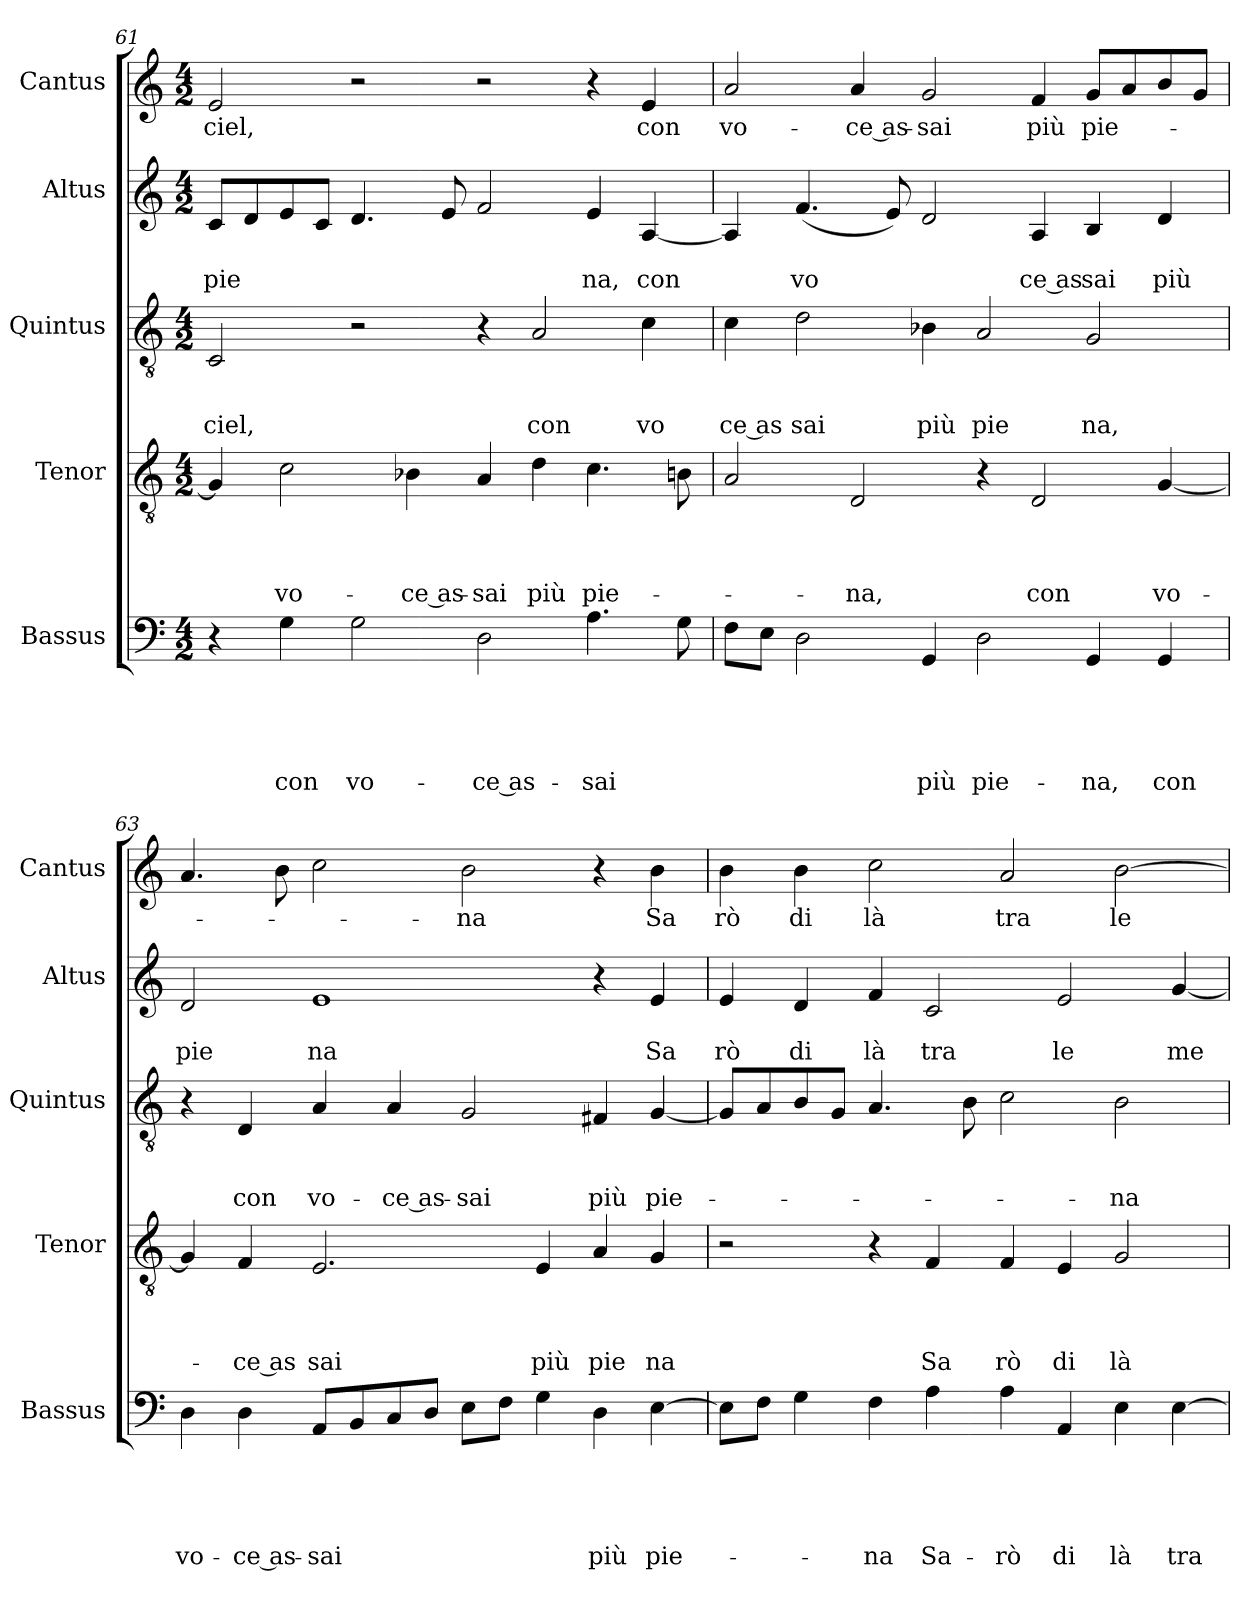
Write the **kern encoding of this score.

**kern	**text	**text	**text	**text	**text	**kern	**text	**text	**text	**text	**kern	**text	**text	**text	**kern	**text	**text	**kern	**text
*part5	*part5	*part5	*part5	*part5	*part5	*part4	*part4	*part4	*part4	*part4	*part3	*part3	*part3	*part3	*part2	*part2	*part2	*part1	*part1
*staff5	*staff5	*staff5	*staff5	*staff5	*staff5	*staff4	*staff4	*staff4	*staff4	*staff4	*staff3	*staff3	*staff3	*staff3	*staff2	*staff2	*staff2	*staff1	*staff1
*I"Bassus	*	*	*	*	*	*I"Tenor	*	*	*	*	*I"Quintus	*	*	*	*I"Altus	*	*	*I"Cantus	*
*I'Bassus	*	*	*	*	*	*I'Tenor	*	*	*	*	*I'Quintus	*	*	*	*I'Altus	*	*	*I'Cantus	*
*clefF4	*	*	*	*	*	*clefGv2	*	*	*	*	*clefGv2	*	*	*	*clefG2	*	*	*clefG2	*
*k[]	*	*	*	*	*	*k[]	*	*	*	*	*k[]	*	*	*	*k[]	*	*	*k[]	*
*C:	*	*	*	*	*	*C:	*	*	*	*	*C:	*	*	*	*C:	*	*	*C:	*
*M4/2	*	*	*	*	*	*M4/2	*	*	*	*	*M4/2	*	*	*	*M4/2	*	*	*M4/2	*
=61	=61	=61	=61	=61	=61	=61	=61	=61	=61	=61	=61	=61	=61	=61	=61	=61	=61	=61	=61
!	!	!	!	!	!	!	!	!	!	!	!	!	!	!LO:LY:b	!	!	!LO:LY:b	!	!LO:LY:b
4r	.	.	.	.	.	4G/]	.	.	.	.	2C/	.	.	ciel,	8c/L	.	pie	2e/	ciel,
.	.	.	.	.	.	.	.	.	.	.	.	.	.	.	8d/	.	.	.	.
!	!	!	!	!	!LO:LY:b	!	!	!	!	!LO:LY:b	!	!	!	!	!	!	!	!	!
4G\	.	.	.	.	con	2c\	.	.	.	vo-	.	.	.	.	8e/	.	.	.	.
.	.	.	.	.	.	.	.	.	.	.	.	.	.	.	8c/J	.	.	.	.
!	!	!	!	!	!LO:LY:b	!	!	!	!	!	!	!	!	!	!	!	!	!	!
2G\	.	.	.	.	vo-	.	.	.	.	.	2r	.	.	.	4.d/	.	.	2r	.
!	!	!	!	!	!	!	!	!	!	!LO:LY:b:rj	!	!	!	!	!	!	!	!	!
.	.	.	.	.	.	4B-X\	.	.	.	-ce as-	.	.	.	.	.	.	.	.	.
.	.	.	.	.	.	.	.	.	.	.	.	.	.	.	8e/	.	.	.	.
!	!	!	!	!	!LO:LY:b:rj	!	!	!	!	!LO:LY:b	!	!	!	!	!	!	!	!	!
2D\	.	.	.	.	-ce as-	4A/	.	.	.	-sai	4r	.	.	.	2f/	.	.	2r	.
!	!	!	!	!	!	!	!	!	!	!LO:LY:b	!	!	!	!LO:LY:b	!	!	!	!	!
.	.	.	.	.	.	4d\	.	.	.	più	2A/	.	.	con	.	.	.	.	.
!	!	!	!	!	!LO:LY:b	!	!	!	!	!LO:LY:b	!	!	!	!	!	!	!LO:LY:b	!	!
4.A\	.	.	.	.	-sai	4.c\	.	.	.	pie-	.	.	.	.	4e/	.	na,	4r	.
!	!	!	!	!	!	!	!	!	!	!	!	!	!	!LO:LY:b	!	!	!LO:LY:b	!	!LO:LY:b
.	.	.	.	.	.	.	.	.	.	.	4c\	.	.	vo	[<4A/	.	con	4e/	con
8G\	.	.	.	.	.	8Bn\	.	.	.	.	.	.	.	.	.	.	.	.	.
=62	=62	=62	=62	=62	=62	=62	=62	=62	=62	=62	=62	=62	=62	=62	=62	=62	=62	=62	=62
!	!	!	!	!	!	!	!	!	!	!	!	!	!	!LO:LY:b:rj	!	!	!	!	!LO:LY:b
8F\L	.	.	.	.	.	2A/	.	.	.	.	4c\	.	.	ce as	4A/]	.	.	2a/	vo-
8E\J	.	.	.	.	.	.	.	.	.	.	.	.	.	.	.	.	.	.	.
!	!	!	!	!	!	!	!	!	!	!	!	!	!	!LO:LY:b	!	!	!LO:LY:b	!	!
2D\	.	.	.	.	.	.	.	.	.	.	2d\	.	.	sai	(4.f/	.	vo	.	.
!	!	!	!	!	!	!	!	!	!	!LO:LY:b	!	!	!	!	!	!	!	!	!LO:LY:b:rj
.	.	.	.	.	.	2D/	.	.	.	-na,	.	.	.	.	.	.	.	4a/	-ce as-
.	.	.	.	.	.	.	.	.	.	.	.	.	.	.	8e/)	.	.	.	.
!	!	!	!	!	!LO:LY:b	!	!	!	!	!	!	!	!	!LO:LY:b	!	!	!	!	!LO:LY:b
4GG/	.	.	.	.	più	.	.	.	.	.	4B-X\	.	.	più	2d/	.	.	2g/	-sai
!	!	!	!	!	!LO:LY:b	!	!	!	!	!	!	!	!	!LO:LY:b	!	!	!	!	!
2D\	.	.	.	.	pie-	4r	.	.	.	.	2A/	.	.	pie	.	.	.	.	.
!	!	!	!	!	!	!	!	!	!	!LO:LY:b	!	!	!	!	!	!	!LO:LY:b:rj	!	!LO:LY:b
.	.	.	.	.	.	2D/	.	.	.	con	.	.	.	.	4A/	.	ce as	4f/	più
!	!	!	!	!	!LO:LY:b	!	!	!	!	!	!	!	!	!LO:LY:b	!	!	!LO:LY:b	!	!LO:LY:b
4GG/	.	.	.	.	-na,	.	.	.	.	.	2G/	.	.	na,	4B/	.	sai	8g/L	pie-
.	.	.	.	.	.	.	.	.	.	.	.	.	.	.	.	.	.	8a/	.
!	!	!	!	!	!LO:LY:b	!	!	!	!	!LO:LY:b	!	!	!	!	!	!	!LO:LY:b	!	!
4GG/	.	.	.	.	con	[<4G/	.	.	.	vo-	.	.	.	.	4d/	.	più	8b/	.
.	.	.	.	.	.	.	.	.	.	.	.	.	.	.	.	.	.	8g/J	.
!!LO:LB:g=z
=63	=63	=63	=63	=63	=63	=63	=63	=63	=63	=63	=63	=63	=63	=63	=63	=63	=63	=63	=63
!	!	!	!	!	!LO:LY:b	!	!	!	!	!	!	!	!	!	!	!	!LO:LY:b	!	!
4D\	.	.	.	.	vo-	4G/]	.	.	.	.	4r	.	.	.	2d/	.	pie	4.a/	.
!	!	!	!	!	!LO:LY:b:rj	!	!	!	!	!LO:LY:b:rj	!	!	!	!LO:LY:b	!	!	!	!	!
4D\	.	.	.	.	-ce as-	4F/	.	.	.	-ce as	4D/	.	.	con	.	.	.	.	.
.	.	.	.	.	.	.	.	.	.	.	.	.	.	.	.	.	.	8b\	.
!	!	!	!	!	!LO:LY:b	!	!	!	!	!LO:LY:b	!	!	!	!LO:LY:b	!	!	!LO:LY:b	!	!
8AA/L	.	.	.	.	-sai	2.E/	.	.	.	sai	4A/	.	.	vo-	1e	.	na	2cc\	.
8BB/	.	.	.	.	.	.	.	.	.	.	.	.	.	.	.	.	.	.	.
!	!	!	!	!	!	!	!	!	!	!	!	!	!	!LO:LY:b:rj	!	!	!	!	!
8C/	.	.	.	.	.	.	.	.	.	.	4A/	.	.	-ce as-	.	.	.	.	.
8D/J	.	.	.	.	.	.	.	.	.	.	.	.	.	.	.	.	.	.	.
!	!	!	!	!	!	!	!	!	!	!	!	!	!	!LO:LY:b	!	!	!	!	!LO:LY:b
8E\L	.	.	.	.	.	.	.	.	.	.	2G/	.	.	-sai	.	.	.	2b\	-na
8F\J	.	.	.	.	.	.	.	.	.	.	.	.	.	.	.	.	.	.	.
!	!	!	!	!	!	!	!	!	!	!LO:LY:b	!	!	!	!	!	!	!	!	!
4G\	.	.	.	.	.	4E/	.	.	.	più	.	.	.	.	.	.	.	.	.
!	!	!	!	!	!LO:LY:b	!	!	!	!	!LO:LY:b	!	!	!	!LO:LY:b	!	!	!	!	!
4D\	.	.	.	.	più	4A/	.	.	.	pie	4F#X/	.	.	più	4r	.	.	4r	.
!	!	!	!	!	!LO:LY:b	!	!	!	!	!LO:LY:b	!	!	!	!LO:LY:b	!	!	!LO:LY:b	!	!LO:LY:b
[>4E\	.	.	.	.	pie-	4G/	.	.	.	na	[<4G/	.	.	pie-	4e/	.	Sa	4b\	Sa
=64	=64	=64	=64	=64	=64	=64	=64	=64	=64	=64	=64	=64	=64	=64	=64	=64	=64	=64	=64
!	!	!	!	!	!	!	!	!	!	!	!	!	!	!	!	!	!LO:LY:b	!	!LO:LY:b
8E\L]	.	.	.	.	.	2r	.	.	.	.	8G/L]	.	.	.	4e/	.	rò	4b\	rò
8F\J	.	.	.	.	.	.	.	.	.	.	8A/	.	.	.	.	.	.	.	.
!	!	!	!	!	!	!	!	!	!	!	!	!	!	!	!	!	!LO:LY:b	!	!LO:LY:b
4G\	.	.	.	.	.	.	.	.	.	.	8B/	.	.	.	4d/	.	di	4b\	di
.	.	.	.	.	.	.	.	.	.	.	8G/J	.	.	.	.	.	.	.	.
!	!	!	!	!	!LO:LY:b	!	!	!	!	!	!	!	!	!	!	!	!LO:LY:b	!	!LO:LY:b
4F\	.	.	.	.	-na	4r	.	.	.	.	4.A/	.	.	.	4f/	.	là	2cc\	là
!	!	!	!	!	!LO:LY:b	!	!	!	!	!LO:LY:b	!	!	!	!	!	!	!LO:LY:b	!	!
4A\	.	.	.	.	Sa-	4F/	.	.	.	Sa	.	.	.	.	2c/	.	tra	.	.
.	.	.	.	.	.	.	.	.	.	.	8B\	.	.	.	.	.	.	.	.
!	!	!	!	!	!LO:LY:b	!	!	!	!	!LO:LY:b	!	!	!	!	!	!	!	!	!LO:LY:b
4A\	.	.	.	.	-rò	4F/	.	.	.	rò	2c\	.	.	.	.	.	.	2a/	tra
!	!	!	!	!	!LO:LY:b	!	!	!	!	!LO:LY:b	!	!	!	!	!	!	!LO:LY:b	!	!
4AA/	.	.	.	.	di	4E/	.	.	.	di	.	.	.	.	2e/	.	le	.	.
!	!	!	!	!	!LO:LY:b	!	!	!	!	!LO:LY:b	!	!	!	!LO:LY:b	!	!	!	!	!LO:LY:b
4E\	.	.	.	.	là	2G/	.	.	.	là	2B\	.	.	-na	.	.	.	[>2b\	le
!	!	!	!	!	!LO:LY:b	!	!	!	!	!	!	!	!	!	!	!	!LO:LY:b	!	!
[>4E\	.	.	.	.	tra	.	.	.	.	.	.	.	.	.	[<4g/	.	me	.	.
=	=	=	=	=	=	=	=	=	=	=	=	=	=	=	=	=	=	=	=
*-	*-	*-	*-	*-	*-	*-	*-	*-	*-	*-	*-	*-	*-	*-	*-	*-	*-	*-	*-
